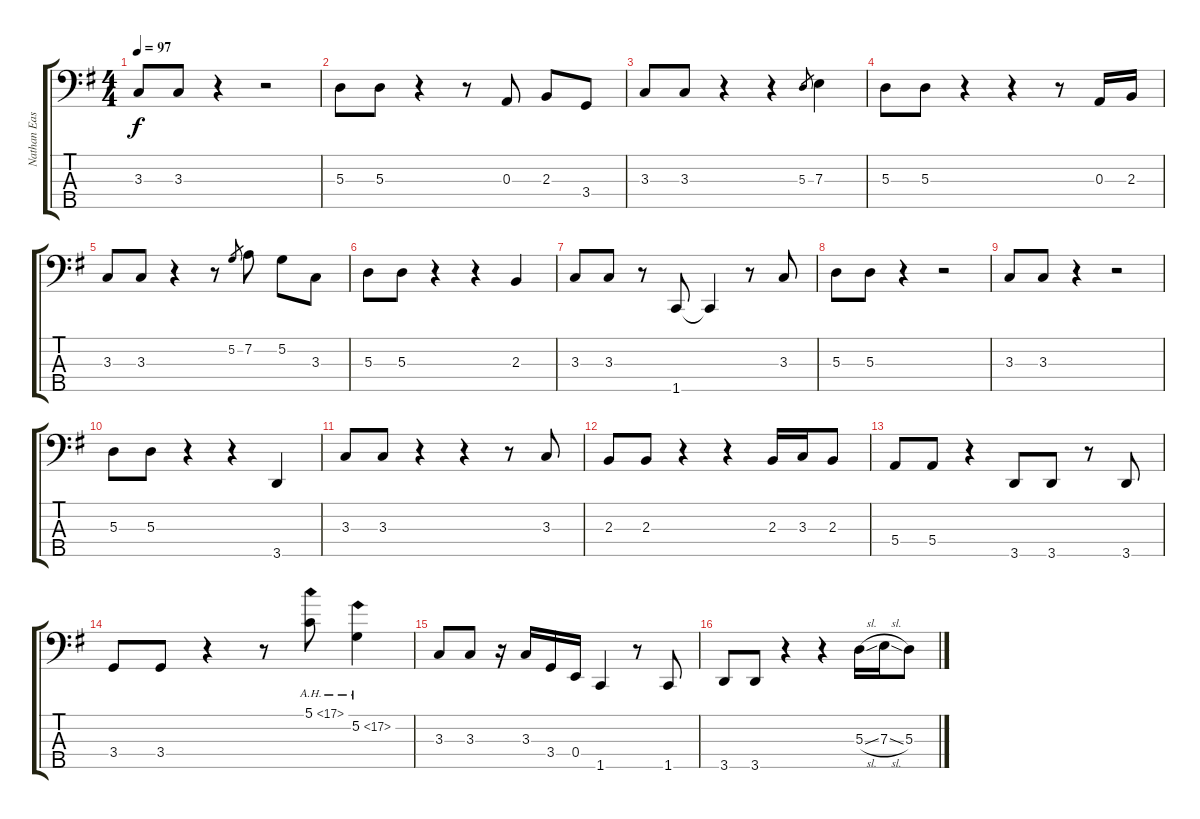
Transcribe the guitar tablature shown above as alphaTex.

\track ("Nathan East" "Nathan Eas") {instrument electricbassfinger}
\staff {score tabs}
\tuning (G2 D2 A1 E1 B0) {hide}
\ts (4 4)
\tempo 97
\clef f4
\ks g
3.3.8{dy f} 3.3.8 r.4 r.2 |
5.3.8 5.3.8 r.4 r.8 0.3.8 2.3.8 3.4.8 |
3.3.8 3.3.8 r.4 r.4 5.3.8{gr} 7.3.4 |
5.3.8 5.3.8 r.4 r.4 r.8 0.3.16 2.3.16 |
3.3.8 3.3.8 r.4 r.8 5.2.8{gr} 7.2.8 5.2.8 3.3.8 |
5.3.8 5.3.8 r.4 r.4 2.3.4 |
3.3.8 3.3.8 r.8 1.5.8 1.5{t}.4 r.8 3.3.8 |
5.3.8 5.3.8 r.4 r.2 |
3.3.8 3.3.8 r.4 r.2 |
5.3.8 5.3.8 r.4 r.4 3.5.4 |
3.3.8 3.3.8 r.4 r.4 r.8 3.3.8 |
2.3.8 2.3.8 r.4 r.4 2.3.16 3.3.16 2.3.8 |
5.4.8 5.4.8 r.4 3.5.8 3.5.8 r.8 3.5.8 |
3.4.8 3.4.8 r.4 r.8 5.1{ah 12}.8 5.2{ah 12}.4 |
3.3.8 3.3.8 r.16 3.3.16 3.4.16 0.4.16 1.5.4 r.8 1.5.8 |
3.5.8 3.5.8 r.4 r.4 5.3{sl}.16 7.3{sl}.16 5.3.8
